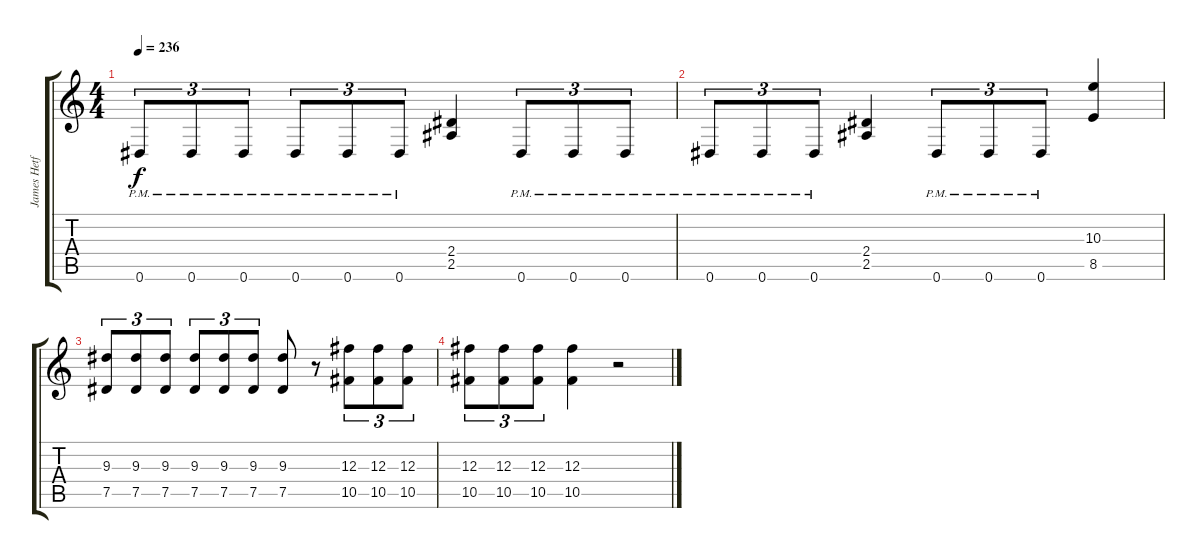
\track ("James Hetfeild" "James Hetf") {instrument electricguitarclean}
\staff {score tabs}
\tuning (Eb4 Bb3 Gb3 Db3 Ab2 Eb2) {hide}
\ts (4 4)
\tempo 236
\clef g2
\ks c
0.6{pm}.8{tu (3 2) dy f} 0.6{pm}.8{tu (3 2)} 0.6{pm}.8{tu (3 2)} 0.6{pm}.8{tu (3 2)} 0.6{pm}.8{tu (3 2)} 0.6{pm}.8{tu (3 2)} (2.4 2.5).4 0.6{pm}.8{tu (3 2)} 0.6{pm}.8{tu (3 2)} 0.6{pm}.8{tu (3 2)} |
0.6{pm}.8{tu (3 2)} 0.6{pm}.8{tu (3 2)} 0.6{pm}.8{tu (3 2)} (2.4 2.5).4 0.6{pm}.8{tu (3 2)} 0.6{pm}.8{tu (3 2)} 0.6{pm}.8{tu (3 2)} (10.3 8.5).4 |
(9.3 7.5).8{tu (3 2)} (9.3 7.5).8{tu (3 2)} (9.3 7.5).8{tu (3 2)} (9.3 7.5).8{tu (3 2)} (9.3 7.5).8{tu (3 2)} (9.3 7.5).8{tu (3 2)} (9.3 7.5).8 r.8 (12.3 10.5).8{tu (3 2)} (12.3 10.5).8{tu (3 2)} (12.3 10.5).8{tu (3 2)} |
(12.3 10.5).8{tu (3 2)} (12.3 10.5).8{tu (3 2)} (12.3 10.5).8{tu (3 2)} (12.3 10.5).4 r.2
